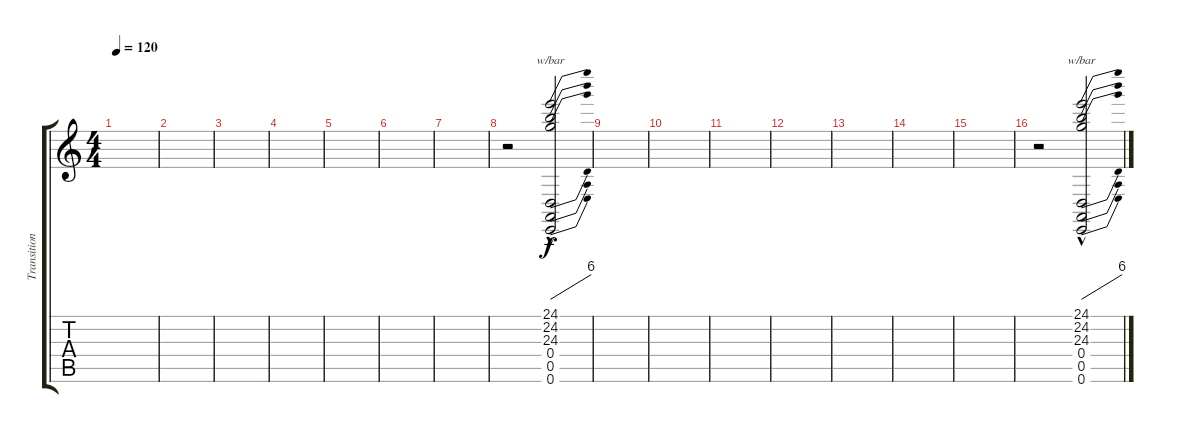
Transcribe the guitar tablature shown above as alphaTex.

\track ("Transitions #2" "Transition") {instrument seashore}
\staff {score tabs}
\tuning (E4 B3 G3 D3 A2 E2) {hide}
\ts (4 4)
\tempo 120
\clef g2
\ks c
|
|
|
|
|
|
|
r.2 (24.1{hac} 24.2{hac} 24.3{hac} 0.4 0.5 0.6).2{tbe (dive default 0 0 60 24)} |
|
|
|
|
|
|
|
r.2 (24.1{hac} 24.2{hac} 24.3{hac} 0.4 0.5 0.6).2{tbe (dive default 0 0 60 24)}
